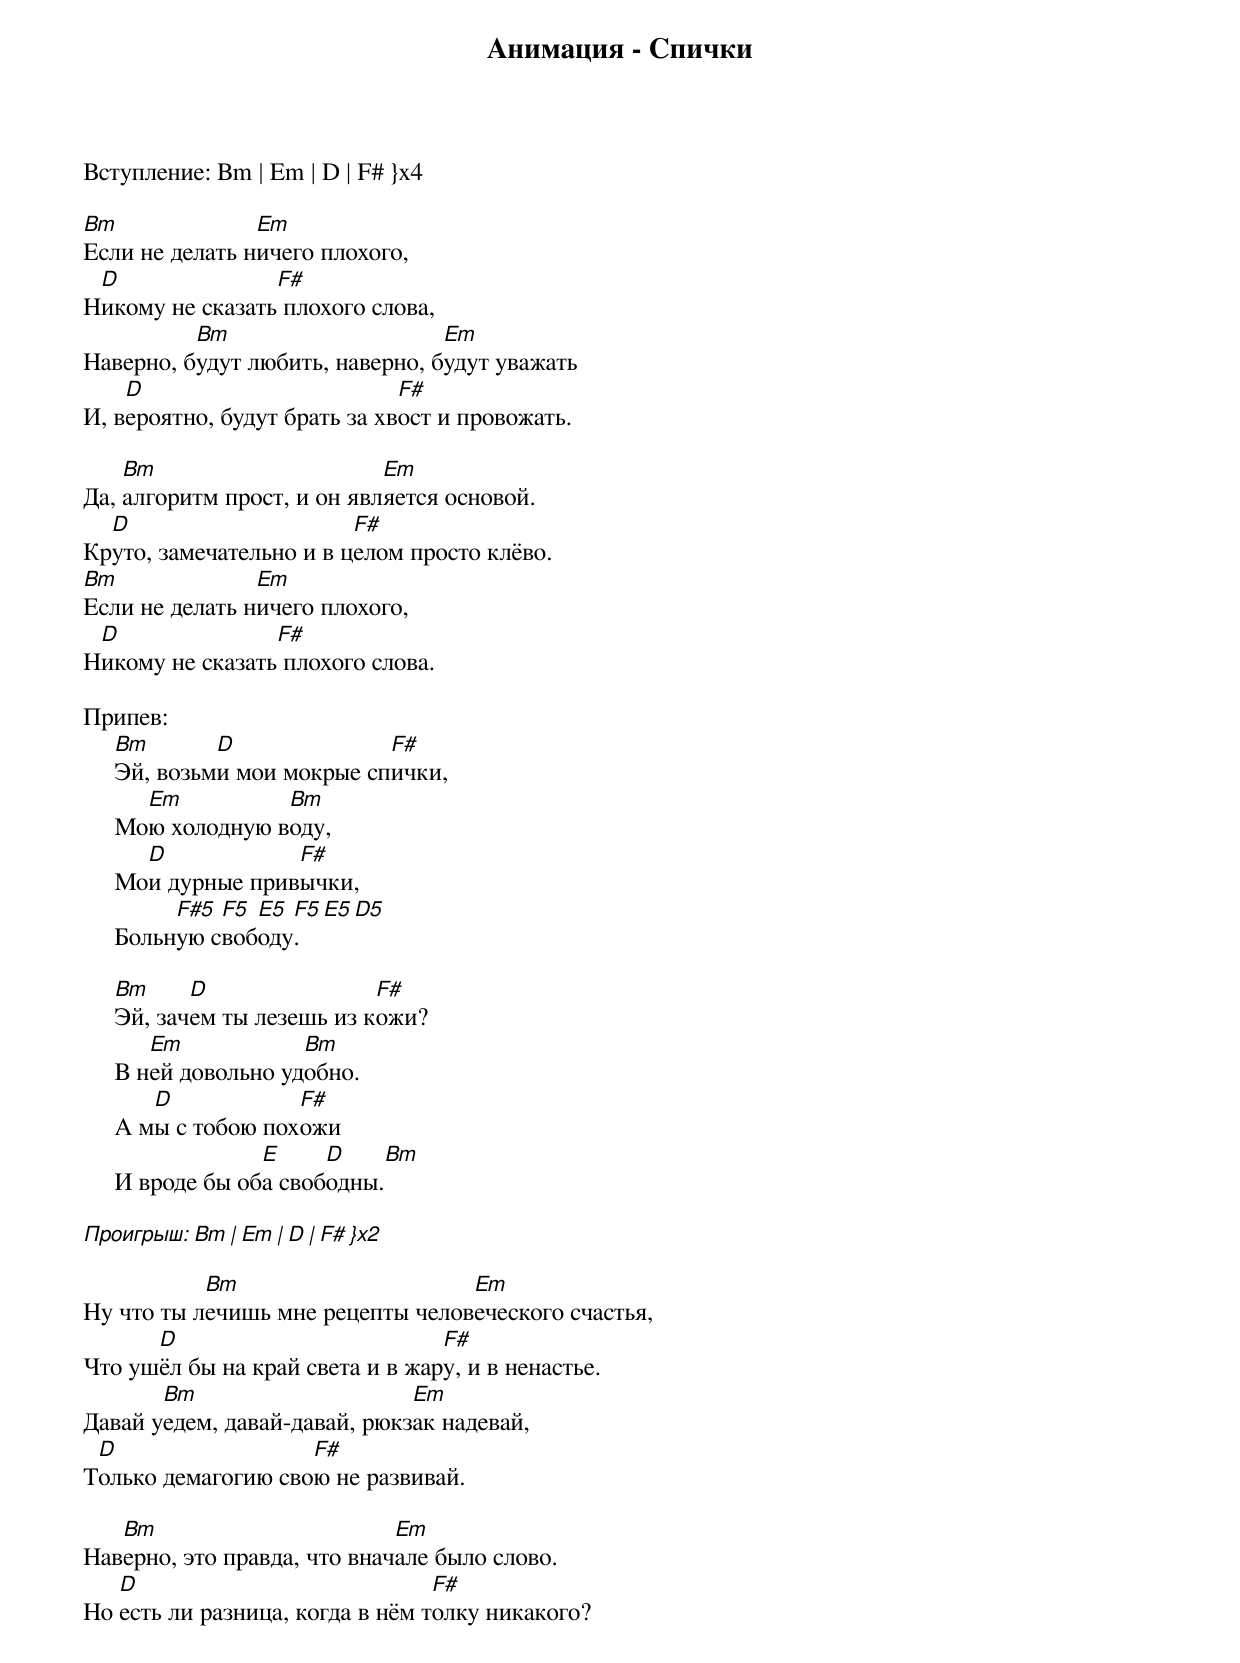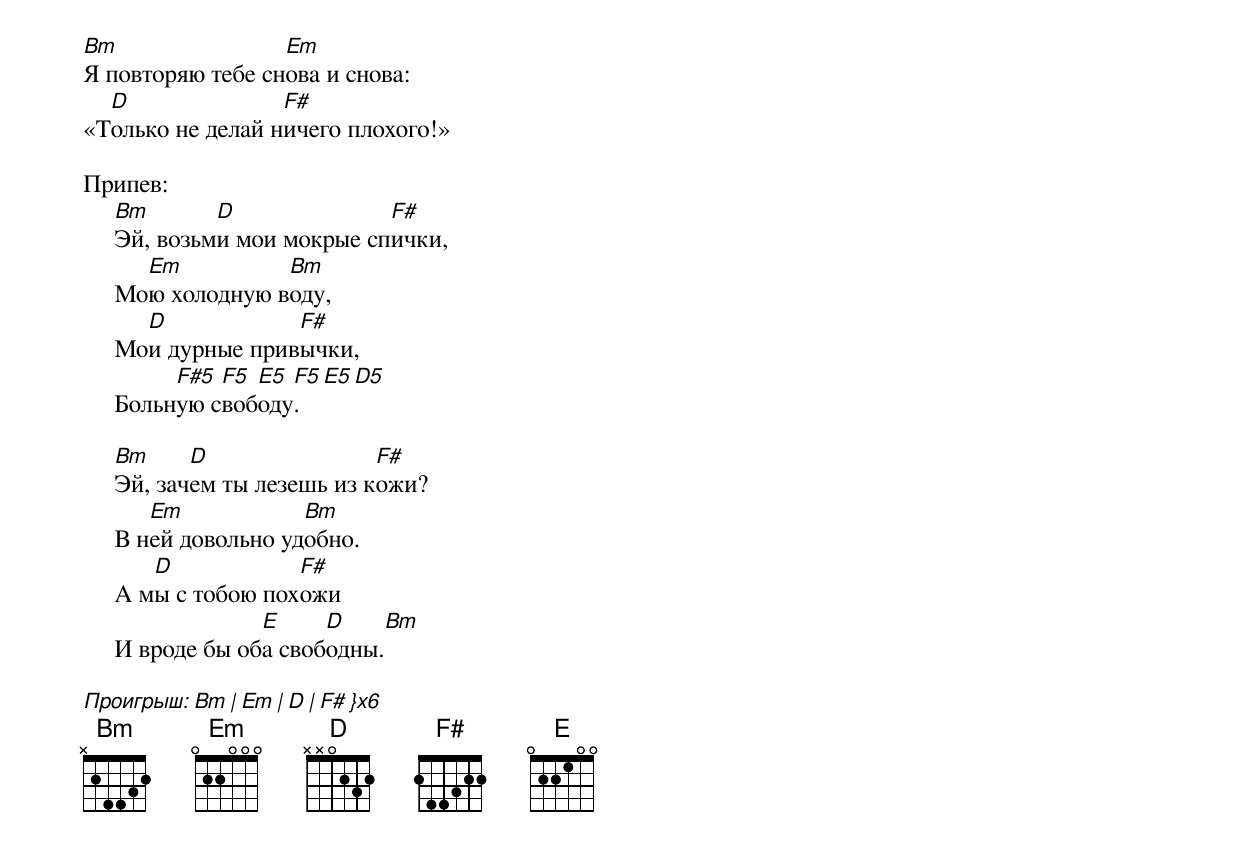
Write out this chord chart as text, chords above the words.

Анимация - Спички

Вступление: Bm | Em | D | F# }x4

Bm              Em
Если не делать ничего плохого,
 D               F#
Никому не сказать плохого слова,
          Bm                     Em
Наверно, будут любить, наверно, будут уважать
    D                         F#
И, вероятно, будут брать за хвост и провожать.

    Bm                      Em
Да, алгоритм прост, и он является основой.
  D                      F#
Круто, замечательно и в целом просто клёво.
Bm              Em
Если не делать ничего плохого,
 D               F#
Никому не сказать плохого слова.

Припев:
     Bm       D              F#
     Эй, возьми мои мокрые спички,
       Em          Bm
     Мою холодную воду,
       D            F#
     Мои дурные привычки,
          F#5 F5 E5 F5 E5 D5
     Больную свободу.

     Bm     D                F#
     Эй, зачем ты лезешь из кожи?
        Em            Bm
     В ней довольно удобно.
        D            F#
     А мы с тобою похожи
                  E     D    Bm
     И вроде бы оба свободны.

Проигрыш: Bm | Em | D | F# }x2

           Bm                     Em
Ну что ты лечишь мне рецепты человеческого счастья,
      D                          F#
Что ушёл бы на край света и в жару, и в ненастье.
       Bm                     Em
Давай уедем, давай-давай, рюкзак надевай,
 D                  F#
Только демагогию свою не развивай.

   Bm                        Em
Наверно, это правда, что вначале было слово.
   D                             F#
Но есть ли разница, когда в нём толку никакого?
Bm                Em
Я повторяю тебе снова и снова:
  D               F#
«Только не делай ничего плохого!»

Припев:
     Bm       D              F#
     Эй, возьми мои мокрые спички,
       Em          Bm
     Мою холодную воду,
       D            F#
     Мои дурные привычки,
          F#5 F5 E5 F5 E5 D5
     Больную свободу.

     Bm     D                F#
     Эй, зачем ты лезешь из кожи?
        Em            Bm
     В ней довольно удобно.
        D            F#
     А мы с тобою похожи
                  E     D    Bm
     И вроде бы оба свободны.

Проигрыш: Bm | Em | D | F# }x6
